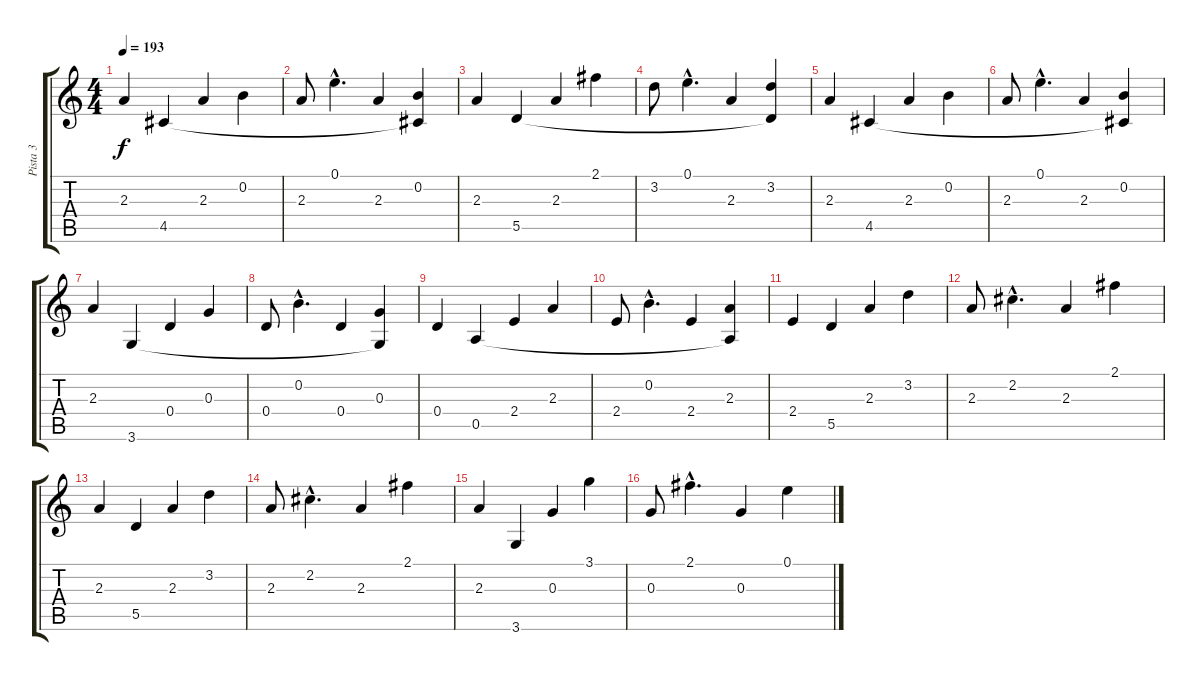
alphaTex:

\track ("Pista 3" "Pista 3") {instrument acousticguitarsteel}
\staff {score tabs}
\tuning (E4 B3 G3 D3 A2 E2) {hide}
\ts (4 4)
\tempo 193
\clef g2
\ks c
2.3.4{dy f} 4.5.4 2.3.4 0.2.4 |
2.3.8 0.1{hac}.4{d} 2.3.4 (0.2 4.5{t}).4 |
2.3.4 5.5.4 2.3.4 2.1.4 |
3.2.8 0.1{hac}.4{d} 2.3.4 (3.2 5.5{t}).4 |
2.3.4 4.5.4 2.3.4 0.2.4 |
2.3.8 0.1{hac}.4{d} 2.3.4 (0.2 4.5{t}).4 |
2.3.4 3.6.4 0.4.4 0.3.4 |
0.4.8 0.2{hac}.4{d} 0.4.4 (0.3 3.6{t}).4 |
0.4.4 0.5.4 2.4.4 2.3.4 |
2.4.8 0.2{hac}.4{d} 2.4.4 (2.3 0.5{t}).4 |
2.4.4 5.5.4 2.3.4 3.2.4 |
2.3.8 2.2{hac}.4{d} 2.3.4 2.1.4 |
2.3.4 5.5.4 2.3.4 3.2.4 |
2.3.8 2.2{hac}.4{d} 2.3.4 2.1.4 |
2.3.4 3.6.4 0.3.4 3.1.4 |
0.3.8 2.1{hac}.4{d} 0.3.4 0.1.4
